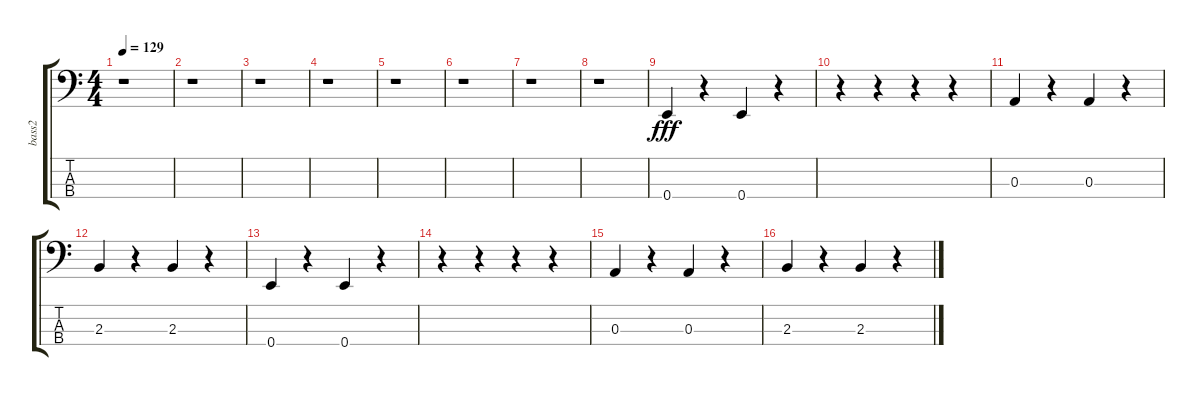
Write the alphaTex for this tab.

\track (" bass2" " bass2") {instrument fretlessbass}
\staff {score tabs}
\tuning (G2 D2 A1 E1) {hide}
\ts (4 4)
\tempo 129
\clef f4
\ks c
r.1{dy fff} |
r.1 |
r.1 |
r.1 |
r.1 |
r.1 |
r.1 |
r.1 |
0.4.4 r.4 0.4.4 r.4 |
r.4 r.4 r.4 r.4 |
0.3.4 r.4 0.3.4 r.4 |
2.3.4 r.4 2.3.4 r.4 |
0.4.4 r.4 0.4.4 r.4 |
r.4 r.4 r.4 r.4 |
0.3.4 r.4 0.3.4 r.4 |
2.3.4 r.4 2.3.4 r.4
